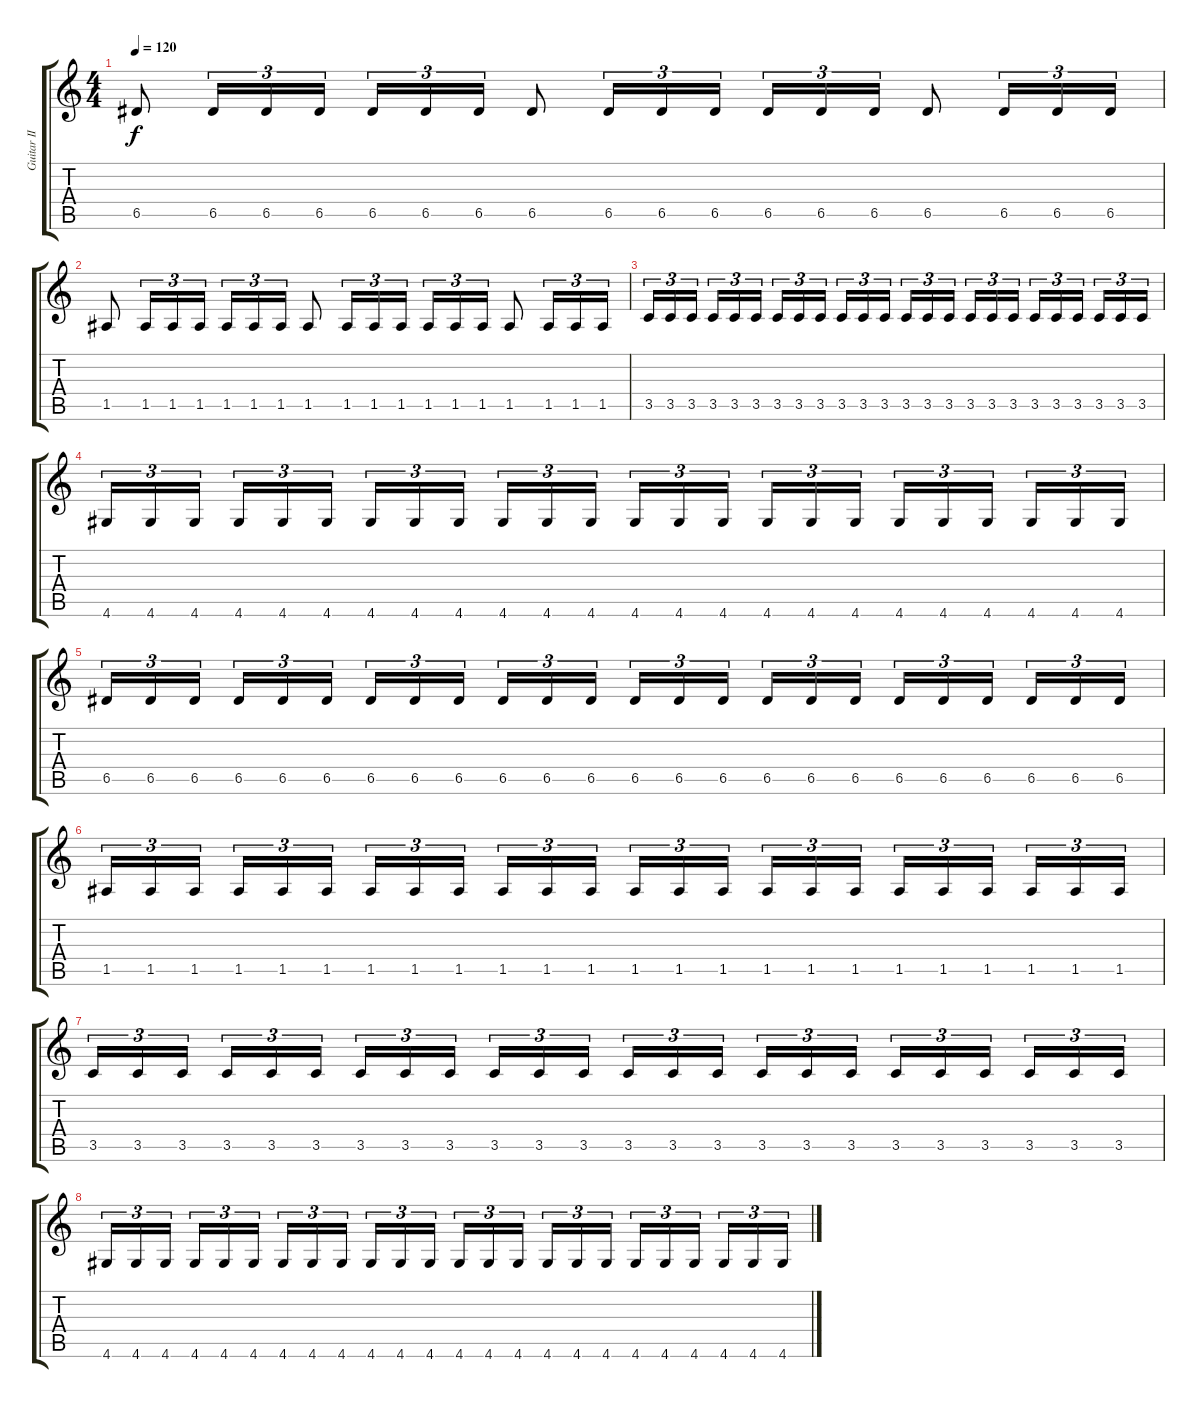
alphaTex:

\track ("Guitar II" "Guitar II") {instrument distortionguitar}
\staff {score tabs}
\tuning (E4 B3 G3 D3 A2 E2) {hide}
\ts (4 4)
\tempo 120
\clef g2
\ks c
6.5.8{dy f} 6.5.16{tu (3 2)} 6.5.16{tu (3 2)} 6.5.16{tu (3 2)} 6.5.16{tu (3 2)} 6.5.16{tu (3 2)} 6.5.16{tu (3 2)} 6.5.8 6.5.16{tu (3 2)} 6.5.16{tu (3 2)} 6.5.16{tu (3 2)} 6.5.16{tu (3 2)} 6.5.16{tu (3 2)} 6.5.16{tu (3 2)} 6.5.8 6.5.16{tu (3 2)} 6.5.16{tu (3 2)} 6.5.16{tu (3 2)} |
1.5.8 1.5.16{tu (3 2)} 1.5.16{tu (3 2)} 1.5.16{tu (3 2)} 1.5.16{tu (3 2)} 1.5.16{tu (3 2)} 1.5.16{tu (3 2)} 1.5.8 1.5.16{tu (3 2)} 1.5.16{tu (3 2)} 1.5.16{tu (3 2)} 1.5.16{tu (3 2)} 1.5.16{tu (3 2)} 1.5.16{tu (3 2)} 1.5.8 1.5.16{tu (3 2)} 1.5.16{tu (3 2)} 1.5.16{tu (3 2)} |
3.5.16{tu (3 2)} 3.5.16{tu (3 2)} 3.5.16{tu (3 2)} 3.5.16{tu (3 2)} 3.5.16{tu (3 2)} 3.5.16{tu (3 2)} 3.5.16{tu (3 2)} 3.5.16{tu (3 2)} 3.5.16{tu (3 2)} 3.5.16{tu (3 2)} 3.5.16{tu (3 2)} 3.5.16{tu (3 2)} 3.5.16{tu (3 2)} 3.5.16{tu (3 2)} 3.5.16{tu (3 2)} 3.5.16{tu (3 2)} 3.5.16{tu (3 2)} 3.5.16{tu (3 2)} 3.5.16{tu (3 2)} 3.5.16{tu (3 2)} 3.5.16{tu (3 2)} 3.5.16{tu (3 2)} 3.5.16{tu (3 2)} 3.5.16{tu (3 2)} |
4.6.16{tu (3 2)} 4.6.16{tu (3 2)} 4.6.16{tu (3 2)} 4.6.16{tu (3 2)} 4.6.16{tu (3 2)} 4.6.16{tu (3 2)} 4.6.16{tu (3 2)} 4.6.16{tu (3 2)} 4.6.16{tu (3 2)} 4.6.16{tu (3 2)} 4.6.16{tu (3 2)} 4.6.16{tu (3 2)} 4.6.16{tu (3 2)} 4.6.16{tu (3 2)} 4.6.16{tu (3 2)} 4.6.16{tu (3 2)} 4.6.16{tu (3 2)} 4.6.16{tu (3 2)} 4.6.16{tu (3 2)} 4.6.16{tu (3 2)} 4.6.16{tu (3 2)} 4.6.16{tu (3 2)} 4.6.16{tu (3 2)} 4.6.16{tu (3 2)} |
6.5.16{tu (3 2)} 6.5.16{tu (3 2)} 6.5.16{tu (3 2)} 6.5.16{tu (3 2)} 6.5.16{tu (3 2)} 6.5.16{tu (3 2)} 6.5.16{tu (3 2)} 6.5.16{tu (3 2)} 6.5.16{tu (3 2)} 6.5.16{tu (3 2)} 6.5.16{tu (3 2)} 6.5.16{tu (3 2)} 6.5.16{tu (3 2)} 6.5.16{tu (3 2)} 6.5.16{tu (3 2)} 6.5.16{tu (3 2)} 6.5.16{tu (3 2)} 6.5.16{tu (3 2)} 6.5.16{tu (3 2)} 6.5.16{tu (3 2)} 6.5.16{tu (3 2)} 6.5.16{tu (3 2)} 6.5.16{tu (3 2)} 6.5.16{tu (3 2)} |
1.5.16{tu (3 2)} 1.5.16{tu (3 2)} 1.5.16{tu (3 2)} 1.5.16{tu (3 2)} 1.5.16{tu (3 2)} 1.5.16{tu (3 2)} 1.5.16{tu (3 2)} 1.5.16{tu (3 2)} 1.5.16{tu (3 2)} 1.5.16{tu (3 2)} 1.5.16{tu (3 2)} 1.5.16{tu (3 2)} 1.5.16{tu (3 2)} 1.5.16{tu (3 2)} 1.5.16{tu (3 2)} 1.5.16{tu (3 2)} 1.5.16{tu (3 2)} 1.5.16{tu (3 2)} 1.5.16{tu (3 2)} 1.5.16{tu (3 2)} 1.5.16{tu (3 2)} 1.5.16{tu (3 2)} 1.5.16{tu (3 2)} 1.5.16{tu (3 2)} |
3.5.16{tu (3 2)} 3.5.16{tu (3 2)} 3.5.16{tu (3 2)} 3.5.16{tu (3 2)} 3.5.16{tu (3 2)} 3.5.16{tu (3 2)} 3.5.16{tu (3 2)} 3.5.16{tu (3 2)} 3.5.16{tu (3 2)} 3.5.16{tu (3 2)} 3.5.16{tu (3 2)} 3.5.16{tu (3 2)} 3.5.16{tu (3 2)} 3.5.16{tu (3 2)} 3.5.16{tu (3 2)} 3.5.16{tu (3 2)} 3.5.16{tu (3 2)} 3.5.16{tu (3 2)} 3.5.16{tu (3 2)} 3.5.16{tu (3 2)} 3.5.16{tu (3 2)} 3.5.16{tu (3 2)} 3.5.16{tu (3 2)} 3.5.16{tu (3 2)} |
4.6.16{tu (3 2)} 4.6.16{tu (3 2)} 4.6.16{tu (3 2)} 4.6.16{tu (3 2)} 4.6.16{tu (3 2)} 4.6.16{tu (3 2)} 4.6.16{tu (3 2)} 4.6.16{tu (3 2)} 4.6.16{tu (3 2)} 4.6.16{tu (3 2)} 4.6.16{tu (3 2)} 4.6.16{tu (3 2)} 4.6.16{tu (3 2)} 4.6.16{tu (3 2)} 4.6.16{tu (3 2)} 4.6.16{tu (3 2)} 4.6.16{tu (3 2)} 4.6.16{tu (3 2)} 4.6.16{tu (3 2)} 4.6.16{tu (3 2)} 4.6.16{tu (3 2)} 4.6.16{tu (3 2)} 4.6.16{tu (3 2)} 4.6.16{tu (3 2)}
